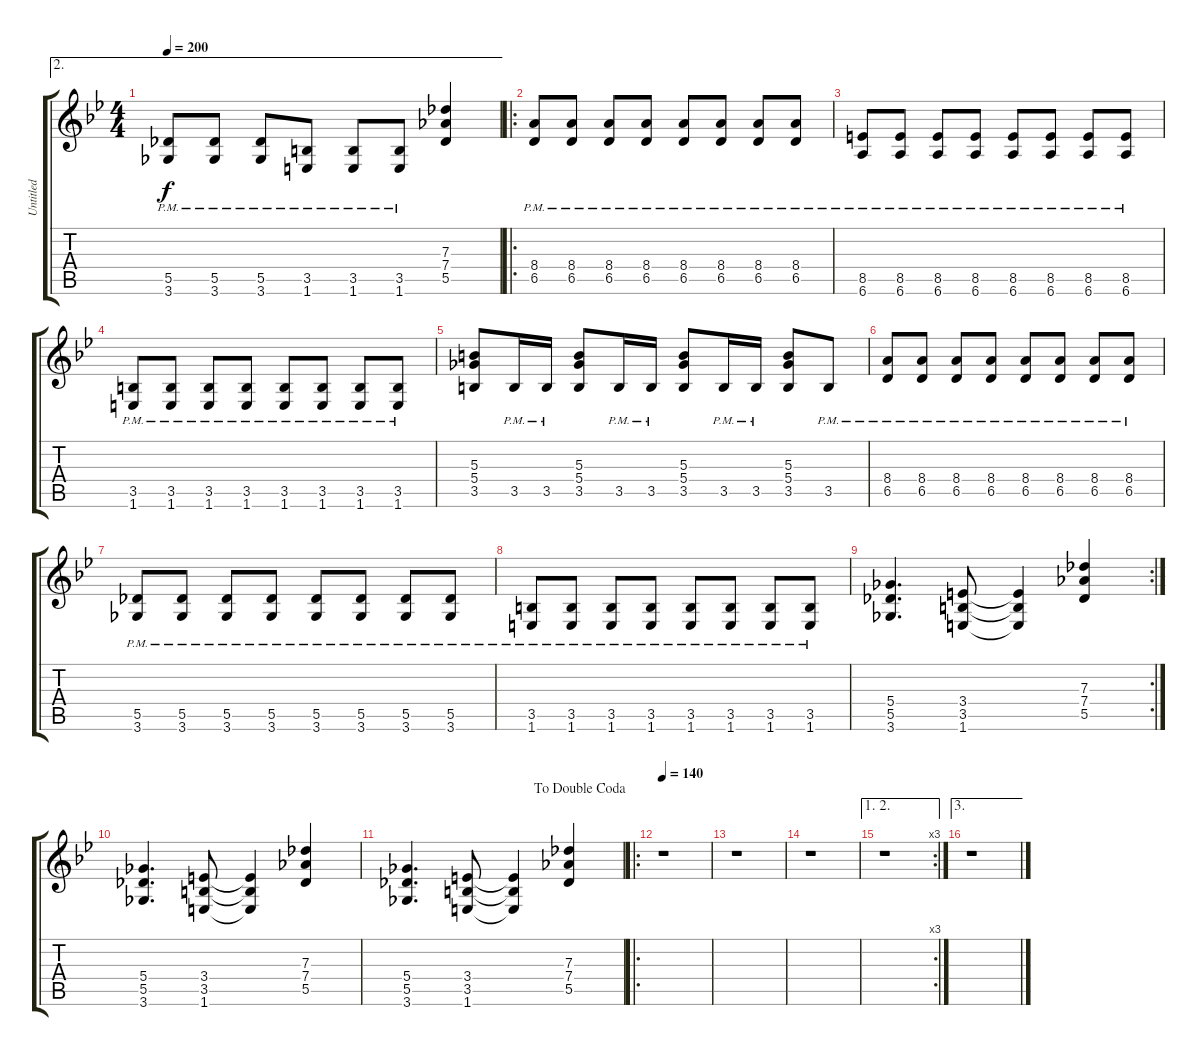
\track ("Untitled" "Untitled") {instrument distortionguitar}
\staff {score tabs}
\tuning (Eb4 Bb3 Gb3 Db3 Ab2 Eb2) {hide}
\ae 2
\ts (4 4)
\tempo 200
\clef g2
\ks bb
(5.5{pm} 3.6{pm}).8{dy f} (5.5{pm} 3.6{pm}).8 (5.5{pm} 3.6{pm}).8 (3.5{pm} 1.6{pm}).8 (3.5{pm} 1.6{pm}).8 (3.5{pm} 1.6{pm}).8 (7.3 7.4 5.5).4 |
\ro
(8.4{pm} 6.5{pm}).8 (8.4{pm} 6.5{pm}).8 (8.4{pm} 6.5{pm}).8 (8.4{pm} 6.5{pm}).8 (8.4{pm} 6.5{pm}).8 (8.4{pm} 6.5{pm}).8 (8.4{pm} 6.5{pm}).8 (8.4{pm} 6.5{pm}).8 |
(8.5{pm} 6.6{pm}).8 (8.5{pm} 6.6{pm}).8 (8.5{pm} 6.6{pm}).8 (8.5{pm} 6.6{pm}).8 (8.5{pm} 6.6{pm}).8 (8.5{pm} 6.6{pm}).8 (8.5{pm} 6.6{pm}).8 (8.5{pm} 6.6{pm}).8 |
(3.5{pm} 1.6{pm}).8 (3.5{pm} 1.6{pm}).8 (3.5{pm} 1.6{pm}).8 (3.5{pm} 1.6{pm}).8 (3.5{pm} 1.6{pm}).8 (3.5{pm} 1.6{pm}).8 (3.5{pm} 1.6{pm}).8 (3.5{pm} 1.6{pm}).8 |
(5.3 5.4 3.5).8 3.5{pm}.16 3.5{pm}.16 (5.3 5.4 3.5).8 3.5{pm}.16 3.5{pm}.16 (5.3 5.4 3.5).8 3.5{pm}.16 3.5{pm}.16 (5.3 5.4 3.5).8 3.5{pm}.8 |
(8.4{pm} 6.5{pm}).8 (8.4{pm} 6.5{pm}).8 (8.4{pm} 6.5{pm}).8 (8.4{pm} 6.5{pm}).8 (8.4{pm} 6.5{pm}).8 (8.4{pm} 6.5{pm}).8 (8.4{pm} 6.5{pm}).8 (8.4{pm} 6.5{pm}).8 |
(5.5{pm} 3.6{pm}).8 (5.5{pm} 3.6{pm}).8 (5.5{pm} 3.6{pm}).8 (5.5{pm} 3.6{pm}).8 (5.5{pm} 3.6{pm}).8 (5.5{pm} 3.6{pm}).8 (5.5{pm} 3.6{pm}).8 (5.5{pm} 3.6{pm}).8 |
(3.5{pm} 1.6{pm}).8 (3.5{pm} 1.6{pm}).8 (3.5{pm} 1.6{pm}).8 (3.5{pm} 1.6{pm}).8 (3.5{pm} 1.6{pm}).8 (3.5{pm} 1.6{pm}).8 (3.5{pm} 1.6{pm}).8 (3.5{pm} 1.6{pm}).8 |
\rc 2
(5.4 5.5 3.6).4{d} (3.4 3.5 1.6).8 (3.4{t} 3.5{t} 1.6{t}).4 (7.3 7.4 5.5).4 |
(5.4 5.5 3.6).4{d} (3.4 3.5 1.6).8 (3.4{t} 3.5{t} 1.6{t}).4 (7.3 7.4 5.5).4 |
\jump dadoublecoda
(5.4 5.5 3.6).4{d} (3.4 3.5 1.6).8 (3.4{t} 3.5{t} 1.6{t}).4 (7.3 7.4 5.5).4 |
\ro
\tempo 140
r.1 |
r.1 |
r.1 |
\ae (1 2)
\rc 3
r.1 |
\ae 3
r.1
